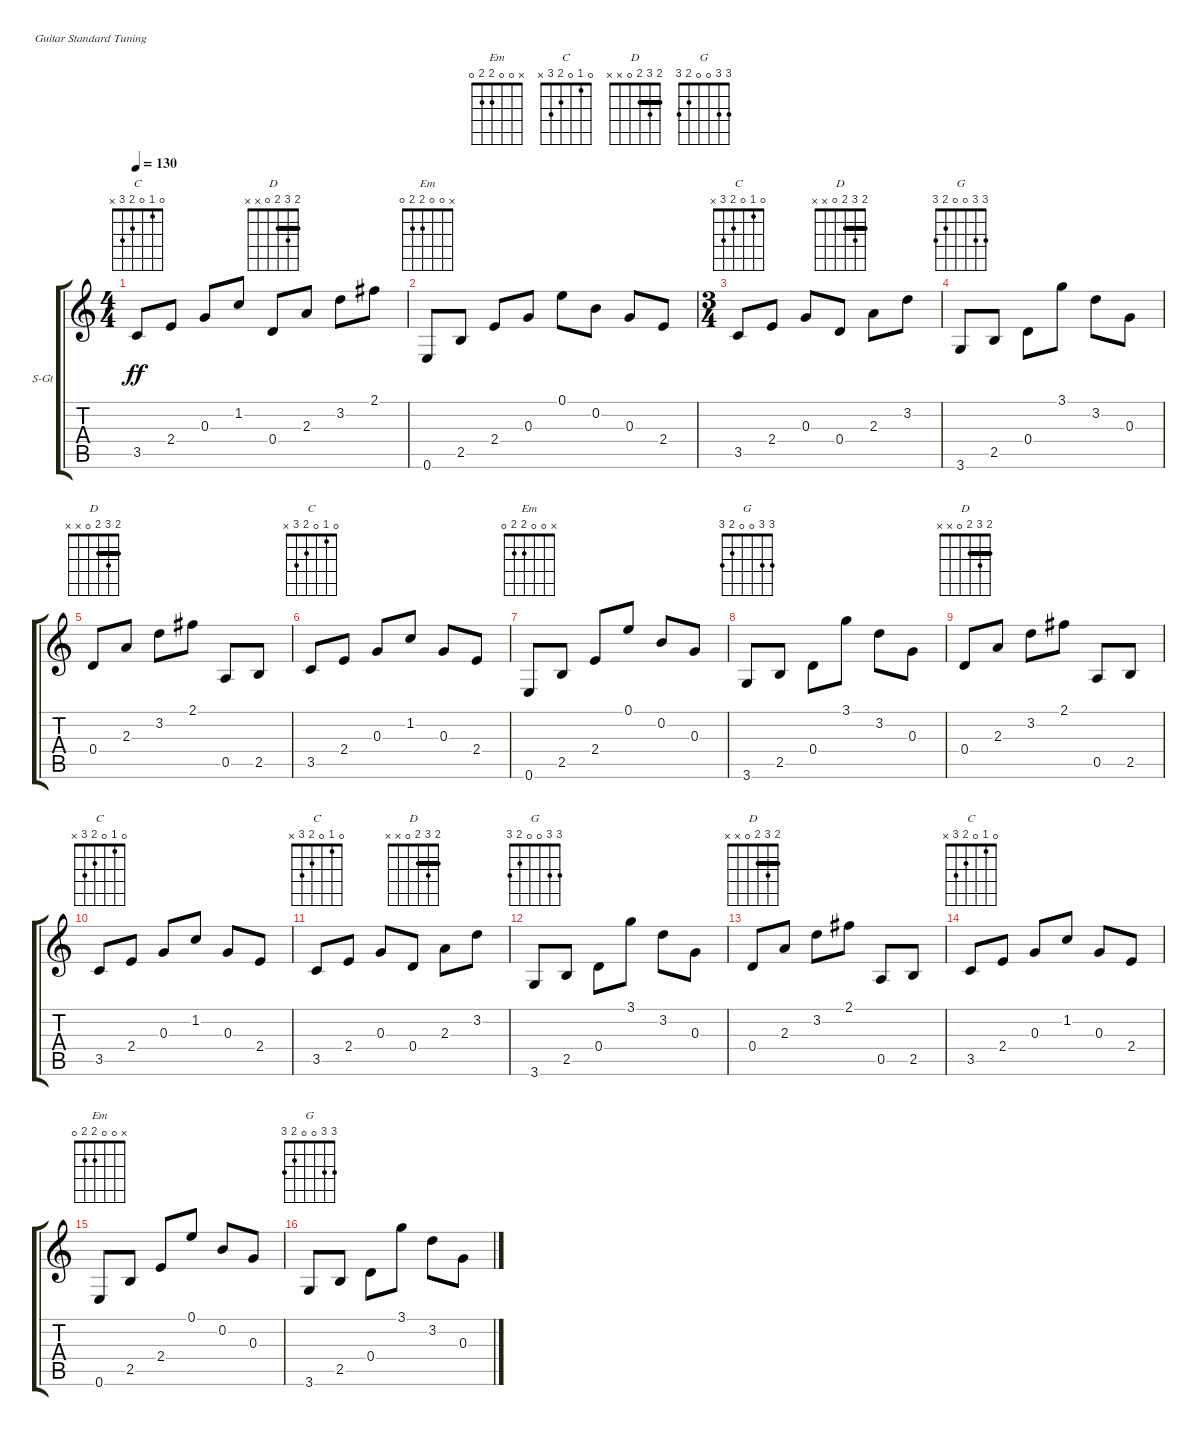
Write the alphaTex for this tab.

\defaultSystemsLayout 4
\bracketExtendMode groupsimilarinstruments
\firstSystemTrackNameOrientation horizontal
\otherSystemsTrackNameOrientation horizontal
\chordDiagramsInScore
\track ("Steel Guitar" "S-Gt") {instrument acousticguitarsteel}
\staff {score tabs}
\tuning (E4 B3 G3 D3 A2 E2)
\chord ("Em" x 0 0 2 2 0)
\chord ("C" 0 1 0 2 3 x)
\chord ("D" 2 3 2 0 x x) {barre 2}
\chord ("G" 3 3 0 0 2 3)
\ts (4 4)
\tempo 130
\clef g2
\ks c
3.5.8{ch "C" dy ff} 2.4.8 0.3.8 1.2.8 0.4.8{ch "D"} 2.3.8 3.2.8 2.1.8 |
0.6.8{ch "Em"} 2.5.8 2.4.8 0.3.8 0.1.8 0.2.8 0.3.8 2.4.8 |
\ts (3 4)
3.5.8{ch "C"} 2.4.8 0.3.8 0.4.8{ch "D"} 2.3.8 3.2.8 |
3.6.8{ch "G"} 2.5.8 0.4.8 3.1.8 3.2.8 0.3.8 |
0.4.8{ch "D"} 2.3.8 3.2.8 2.1.8 0.5.8 2.5.8 |
3.5.8{ch "C"} 2.4.8 0.3.8 1.2.8 0.3.8 2.4.8 |
0.6.8{ch "Em"} 2.5.8 2.4.8 0.1.8 0.2.8 0.3.8 |
3.6.8{ch "G"} 2.5.8 0.4.8 3.1.8 3.2.8 0.3.8 |
0.4.8{ch "D"} 2.3.8 3.2.8 2.1.8 0.5.8 2.5.8 |
3.5.8{ch "C"} 2.4.8 0.3.8 1.2.8 0.3.8 2.4.8 |
3.5.8{ch "C"} 2.4.8 0.3.8 0.4.8{ch "D"} 2.3.8 3.2.8 |
3.6.8{ch "G"} 2.5.8 0.4.8 3.1.8 3.2.8 0.3.8 |
0.4.8{ch "D"} 2.3.8 3.2.8 2.1.8 0.5.8 2.5.8 |
3.5.8{ch "C"} 2.4.8 0.3.8 1.2.8 0.3.8 2.4.8 |
0.6.8{ch "Em"} 2.5.8 2.4.8 0.1.8 0.2.8 0.3.8 |
3.6.8{ch "G"} 2.5.8 0.4.8 3.1.8 3.2.8 0.3.8
